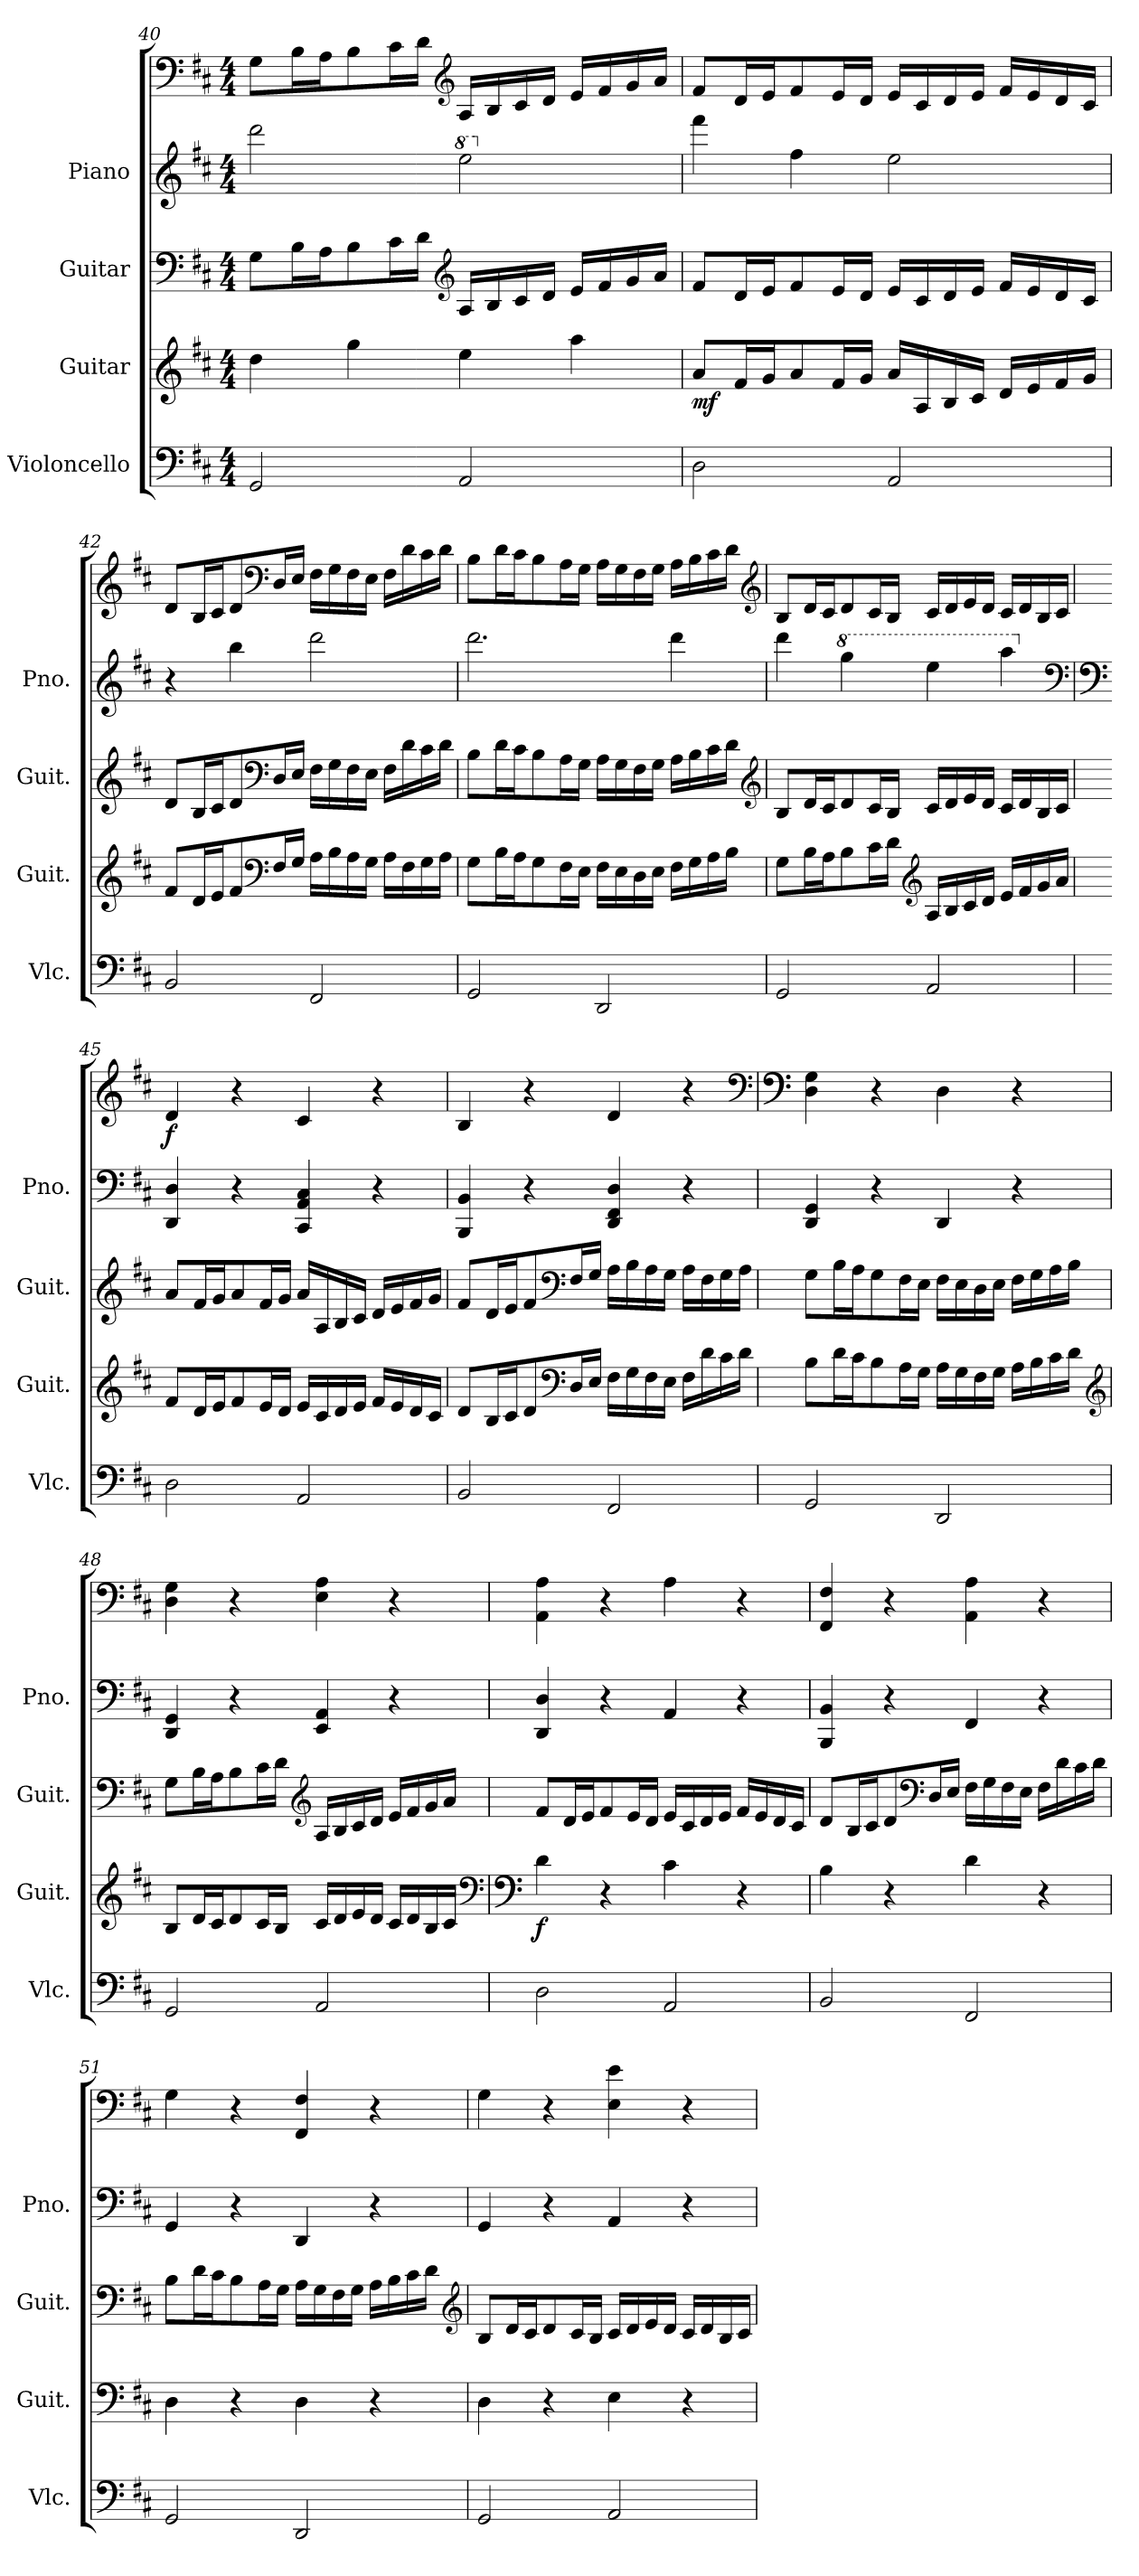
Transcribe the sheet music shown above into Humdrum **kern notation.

**kern	**kern	**dynam	**kern	**kern	**kern	**dynam
*part4	*part3	*part3	*part2	*part1	*part1	*part1
*staff5	*staff4	*staff4	*staff3	*staff2	*staff1	*staff1/2
*I"Violoncello	*I"Guitar	*	*I"Guitar	*I"Piano	*	*
*I'Vlc.	*I'Guit.	*	*I'Guit.	*I'Pno.	*	*
*clefF4	*clefG2	*	*clefF4	*clefG2	*clefF4	*
*k[f#c#]	*k[f#c#]	*	*k[f#c#]	*k[f#c#]	*k[f#c#]	*
*D:	*D:	*	*D:	*D:	*D:	*
*M4/4	*M4/4	*	*M4/4	*M4/4	*M4/4	*
=40	=40	=40	=40	=40	=40	=40
2GG/	4dd\	.	8G\L	2ddd\	8G\L	.
.	.	.	16B\L	.	16B\L	.
.	.	.	16A\J	.	16A\J	.
.	4gg\	.	8B\	.	8B\	.
.	.	.	16c#\L	.	16c#\L	.
.	.	.	16d\JJ	.	16d\JJ	.
*	*	*	*clefG2	*	*clefG2	*
*	*	*	*	*8va	*	*
2AA/	4ee\	.	16A/LL	2eee\	16A/LL	.
.	.	.	16B/	.	16B/	.
.	.	.	16c#/	.	16c#/	.
.	.	.	16d/JJ	.	16d/JJ	.
.	4aa\	.	16e/LL	.	16e/LL	.
.	.	.	16f#/	.	16f#/	.
.	.	.	16g/	.	16g/	.
.	.	.	16a/JJ	.	16a/JJ	.
!!LO:PB:g=z
=41	=41	=41	=41	=41	=41	=41
*	*	*	*	*X8va	*	*
!	!	!LO:DY:b	!	!	!	!
2D\	8a/L	mf	8f#/L	4fff#\	8f#/L	.
.	16f#/L	.	16d/L	.	16d/L	.
.	16g/J	.	16e/J	.	16e/J	.
.	8a/	.	8f#/	4ff#\	8f#/	.
.	16f#/L	.	16e/L	.	16e/L	.
.	16g/JJ	.	16d/JJ	.	16d/JJ	.
2AA/	16a/LL	.	16e/LL	2ee\	16e/LL	.
.	16A/	.	16c#/	.	16c#/	.
.	16B/	.	16d/	.	16d/	.
.	16c#/JJ	.	16e/JJ	.	16e/JJ	.
.	16d/LL	.	16f#/LL	.	16f#/LL	.
.	16e/	.	16e/	.	16e/	.
.	16f#/	.	16d/	.	16d/	.
.	16g/JJ	.	16c#/JJ	.	16c#/JJ	.
=42	=42	=42	=42	=42	=42	=42
2BB/	8f#/L	.	8d/L	4r	8d/L	.
.	16d/L	.	16B/L	.	16B/L	.
.	16e/J	.	16c#/J	.	16c#/J	.
.	8f#/	.	8d/	4bb\	8d/	.
*	*clefF4	*	*clefF4	*	*clefF4	*
.	16F#/L	.	16D/L	.	16D/L	.
.	16G/JJ	.	16E/JJ	.	16E/JJ	.
2FF#/	16A\LL	.	16F#\LL	2ddd\	16F#\LL	.
.	16B\	.	16G\	.	16G\	.
.	16A\	.	16F#\	.	16F#\	.
.	16G\JJ	.	16E\JJ	.	16E\JJ	.
.	16A\LL	.	16F#\LL	.	16F#\LL	.
.	16F#\	.	16d\	.	16d\	.
.	16G\	.	16c#\	.	16c#\	.
.	16A\JJ	.	16d\JJ	.	16d\JJ	.
!!LO:LB:g=z
=43	=43	=43	=43	=43	=43	=43
2GG/	8G\L	.	8B\L	2.ddd\	8B\L	.
.	16B\L	.	16d\L	.	16d\L	.
.	16A\J	.	16c#\J	.	16c#\J	.
.	8G\	.	8B\	.	8B\	.
.	16F#\L	.	16A\L	.	16A\L	.
.	16E\JJ	.	16G\JJ	.	16G\JJ	.
2DD/	16F#\LL	.	16A\LL	.	16A\LL	.
.	16E\	.	16G\	.	16G\	.
.	16D\	.	16F#\	.	16F#\	.
.	16E\JJ	.	16G\JJ	.	16G\JJ	.
.	16F#\LL	.	16A\LL	4ddd\	16A\LL	.
.	16G\	.	16B\	.	16B\	.
.	16A\	.	16c#\	.	16c#\	.
.	16B\JJ	.	16d\JJ	.	16d\JJ	.
*	*	*	*clefG2	*	*clefG2	*
=44	=44	=44	=44	=44	=44	=44
2GG/	8G\L	.	8B/L	4ddd\	8B/L	.
.	16B\L	.	16d/L	.	16d/L	.
.	16A\J	.	16c#/J	.	16c#/J	.
*	*	*	*	*8va	*	*
.	8B\	.	8d/	4ggg\	8d/	.
.	16c#\L	.	16c#/L	.	16c#/L	.
.	16d\JJ	.	16B/JJ	.	16B/JJ	.
*	*clefG2	*	*	*	*	*
2AA/	16A/LL	.	16c#/LL	4eee\	16c#/LL	.
.	16B/	.	16d/	.	16d/	.
.	16c#/	.	16e/	.	16e/	.
.	16d/JJ	.	16d/JJ	.	16d/JJ	.
.	16e/LL	.	16c#/LL	4aaa\	16c#/LL	.
.	16f#/	.	16d/	.	16d/	.
.	16g/	.	16B/	.	16B/	.
.	16a/JJ	.	16c#/JJ	.	16c#/JJ	.
*	*	*	*	*clefF4	*	*
!!LO:PB:g=z
=45	=45	=45	=45	=45	=45	=45
*	*	*	*	*clefF4	*	*
*	*	*	*	*X8va	*	*
!	!	!	!	!	!	!LO:DY:b
2D\	8f#/L	.	8a/L	4DD/ 4D/	4d/	f
.	16d/L	.	16f#/L	.	.	.
.	16e/J	.	16g/J	.	.	.
.	8f#/	.	8a/	4r	4r	.
.	16e/L	.	16f#/L	.	.	.
.	16d/JJ	.	16g/JJ	.	.	.
2AA/	16e/LL	.	16a/LL	4CC#/ 4AA/ 4C#/	4c#/	.
.	16c#/	.	16A/	.	.	.
.	16d/	.	16B/	.	.	.
.	16e/JJ	.	16c#/JJ	.	.	.
.	16f#/LL	.	16d/LL	4r	4r	.
.	16e/	.	16e/	.	.	.
.	16d/	.	16f#/	.	.	.
.	16c#/JJ	.	16g/JJ	.	.	.
=46	=46	=46	=46	=46	=46	=46
2BB/	8d/L	.	8f#/L	4BBB/ 4BB/	4B/	.
.	16B/L	.	16d/L	.	.	.
.	16c#/J	.	16e/J	.	.	.
.	8d/	.	8f#/	4r	4r	.
*	*clefF4	*	*clefF4	*	*	*
.	16D/L	.	16F#/L	.	.	.
.	16E/JJ	.	16G/JJ	.	.	.
2FF#/	16F#\LL	.	16A\LL	4DD/ 4FF#/ 4D/	4d/	.
.	16G\	.	16B\	.	.	.
.	16F#\	.	16A\	.	.	.
.	16E\JJ	.	16G\JJ	.	.	.
.	16F#\LL	.	16A\LL	4r	4r	.
.	16d\	.	16F#\	.	.	.
.	16c#\	.	16G\	.	.	.
.	16d\JJ	.	16A\JJ	.	.	.
*	*	*	*	*	*clefF4	*
!!LO:LB:g=z
=47	=47	=47	=47	=47	=47	=47
*	*	*	*	*	*clefF4	*
2GG/	8B\L	.	8G\L	4DD/ 4GG/	4D\ 4G\	.
.	16d\L	.	16B\L	.	.	.
.	16c#\J	.	16A\J	.	.	.
.	8B\	.	8G\	4r	4r	.
.	16A\L	.	16F#\L	.	.	.
.	16G\JJ	.	16E\JJ	.	.	.
2DD/	16A\LL	.	16F#\LL	4DD/	4D\	.
.	16G\	.	16E\	.	.	.
.	16F#\	.	16D\	.	.	.
.	16G\JJ	.	16E\JJ	.	.	.
.	16A\LL	.	16F#\LL	4r	4r	.
.	16B\	.	16G\	.	.	.
.	16c#\	.	16A\	.	.	.
.	16d\JJ	.	16B\JJ	.	.	.
*	*clefG2	*	*	*	*	*
=48	=48	=48	=48	=48	=48	=48
2GG/	8B/L	.	8G\L	4DD/ 4GG/	4D\ 4G\	.
.	16d/L	.	16B\L	.	.	.
.	16c#/J	.	16A\J	.	.	.
.	8d/	.	8B\	4r	4r	.
.	16c#/L	.	16c#\L	.	.	.
.	16B/JJ	.	16d\JJ	.	.	.
*	*	*	*clefG2	*	*	*
2AA/	16c#/LL	.	16A/LL	4EE/ 4AA/	4E\ 4A\	.
.	16d/	.	16B/	.	.	.
.	16e/	.	16c#/	.	.	.
.	16d/JJ	.	16d/JJ	.	.	.
.	16c#/LL	.	16e/LL	4r	4r	.
.	16d/	.	16f#/	.	.	.
.	16B/	.	16g/	.	.	.
.	16c#/JJ	.	16a/JJ	.	.	.
*	*clefF4	*	*	*	*	*
!!LO:PB:g=z
=49	=49	=49	=49	=49	=49	=49
*	*clefF4	*	*	*	*	*
!	!	!LO:DY:b	!	!	!	!LO:DY:b=2
!	!	!	!	!	!	!LO:DY:n=1:b
2D\	4d\	f	8f#/L	4DD/ 4D/	4AA\ 4A\	mf mf
.	.	.	16d/L	.	.	.
.	.	.	16e/J	.	.	.
.	4r	.	8f#/	4r	4r	.
.	.	.	16e/L	.	.	.
.	.	.	16d/JJ	.	.	.
2AA/	4c#\	.	16e/LL	4AA/	4A\	.
.	.	.	16c#/	.	.	.
.	.	.	16d/	.	.	.
.	.	.	16e/JJ	.	.	.
.	4r	.	16f#/LL	4r	4r	.
.	.	.	16e/	.	.	.
.	.	.	16d/	.	.	.
.	.	.	16c#/JJ	.	.	.
=50	=50	=50	=50	=50	=50	=50
2BB/	4B\	.	8d/L	4BBB/ 4BB/	4FF#/ 4F#/	.
.	.	.	16B/L	.	.	.
.	.	.	16c#/J	.	.	.
.	4r	.	8d/	4r	4r	.
*	*	*	*clefF4	*	*	*
.	.	.	16D/L	.	.	.
.	.	.	16E/JJ	.	.	.
2FF#/	4d\	.	16F#\LL	4FF#/	4AA\ 4A\	.
.	.	.	16G\	.	.	.
.	.	.	16F#\	.	.	.
.	.	.	16E\JJ	.	.	.
.	4r	.	16F#\LL	4r	4r	.
.	.	.	16d\	.	.	.
.	.	.	16c#\	.	.	.
.	.	.	16d\JJ	.	.	.
!!LO:LB:g=z
=51	=51	=51	=51	=51	=51	=51
2GG/	4D\	.	8B\L	4GG/	4G\	.
.	.	.	16d\L	.	.	.
.	.	.	16c#\J	.	.	.
.	4r	.	8B\	4r	4r	.
.	.	.	16A\L	.	.	.
.	.	.	16G\JJ	.	.	.
2DD/	4D\	.	16A\LL	4DD/	4FF#/ 4F#/	.
.	.	.	16G\	.	.	.
.	.	.	16F#\	.	.	.
.	.	.	16G\JJ	.	.	.
.	4r	.	16A\LL	4r	4r	.
.	.	.	16B\	.	.	.
.	.	.	16c#\	.	.	.
.	.	.	16d\JJ	.	.	.
*	*	*	*clefG2	*	*	*
=52	=52	=52	=52	=52	=52	=52
2GG/	4D\	.	8B/L	4GG/	4G\	.
.	.	.	16d/L	.	.	.
.	.	.	16c#/J	.	.	.
.	4r	.	8d/	4r	4r	.
.	.	.	16c#/L	.	.	.
.	.	.	16B/JJ	.	.	.
2AA/	4E\	.	16c#/LL	4AA/	4E\ 4e\	.
.	.	.	16d/	.	.	.
.	.	.	16e/	.	.	.
.	.	.	16d/JJ	.	.	.
.	4r	.	16c#/LL	4r	4r	.
.	.	.	16d/	.	.	.
.	.	.	16B/	.	.	.
.	.	.	16c#/JJ	.	.	.
=	=	=	=	=	=	=
*-	*-	*-	*-	*-	*-	*-
